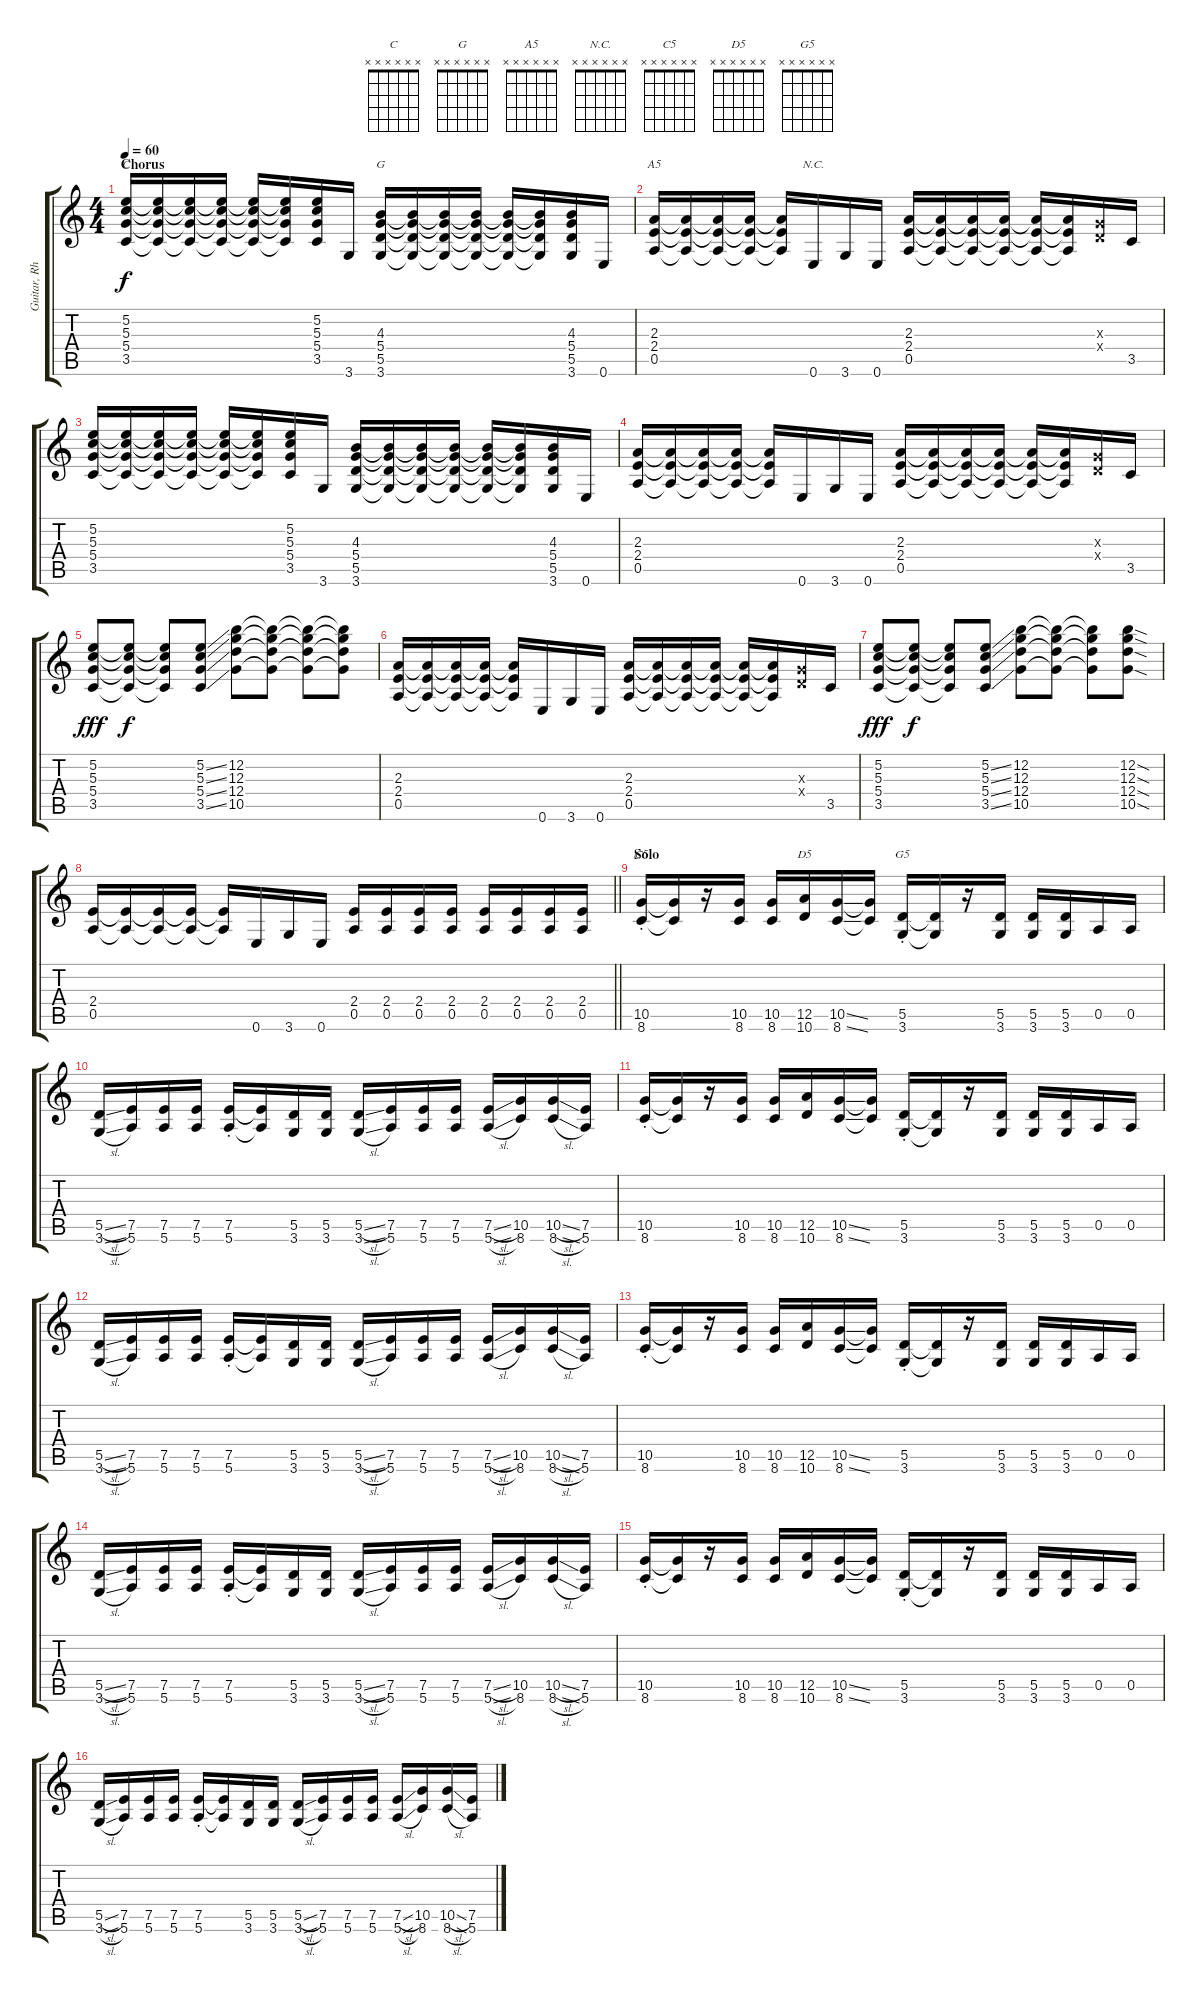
\track ("Guitar, Rhythm" "Guitar, Rh") {instrument distortionguitar}
\staff {score tabs}
\tuning (E4 B3 G3 D3 A2 E2) {hide}
\chord ("C" x x x x x x)
\chord ("G" x x x x x x)
\chord ("A5" x x x x x x)
\chord ("N.C." x x x x x x)
\chord ("C5" x x x x x x)
\chord ("D5" x x x x x x)
\chord ("G5" x x x x x x)
\ts (4 4)
\section ("" "Chorus")
\tempo 60
\clef g2
\ks c
(5.2 5.3 5.4 3.5).16{ch "C" dy f volume 9} (5.2{t} 5.3{t} 5.4{t} 3.5{t}).16 (5.2{t} 5.3{t} 5.4{t} 3.5{t}).16 (5.2{t} 5.3{t} 5.4{t} 3.5{t}).16 (5.2{t} 5.3{t} 5.4{t} 3.5{t}).16 (5.2{t} 5.3{t} 5.4{t} 3.5{t}).16 (5.2 5.3 5.4 3.5).16 3.6.16 (4.3 5.4 5.5 3.6).16{ch "G"} (4.3{t} 5.4{t} 5.5{t} 3.6{t}).16 (4.3{t} 5.4{t} 5.5{t} 3.6{t}).16 (4.3{t} 5.4{t} 5.5{t} 3.6{t}).16 (4.3{t} 5.4{t} 5.5{t} 3.6{t}).16 (4.3{t} 5.4{t} 5.5{t} 3.6{t}).16 (4.3 5.4 5.5 3.6).16 0.6.16 |
(2.3 2.4 0.5).16{ch "A5"} (2.3{t} 2.4{t} 0.5{t}).16 (2.3{t} 2.4{t} 0.5{t}).16 (2.3{t} 2.4{t} 0.5{t}).16 (2.3{t} 2.4{t} 0.5{t}).16 0.6.16{ch "N.C."} 3.6.16 0.6.16 (2.3 2.4 0.5).16 (2.3{t} 2.4{t} 0.5{t}).16 (2.3{t} 2.4{t} 0.5{t}).16 (2.3{t} 2.4{t} 0.5{t}).16 (2.3{t} 2.4{t} 0.5{t}).16 (2.3{t} 2.4{t} 0.5{t}).16 (0.3{x} 0.4{x}).16 3.5.16 |
(5.2 5.3 5.4 3.5).16{volume 9} (5.2{t} 5.3{t} 5.4{t} 3.5{t}).16 (5.2{t} 5.3{t} 5.4{t} 3.5{t}).16 (5.2{t} 5.3{t} 5.4{t} 3.5{t}).16 (5.2{t} 5.3{t} 5.4{t} 3.5{t}).16 (5.2{t} 5.3{t} 5.4{t} 3.5{t}).16 (5.2 5.3 5.4 3.5).16 3.6.16 (4.3 5.4 5.5 3.6).16 (4.3{t} 5.4{t} 5.5{t} 3.6{t}).16 (4.3{t} 5.4{t} 5.5{t} 3.6{t}).16 (4.3{t} 5.4{t} 5.5{t} 3.6{t}).16 (4.3{t} 5.4{t} 5.5{t} 3.6{t}).16 (4.3{t} 5.4{t} 5.5{t} 3.6{t}).16 (4.3 5.4 5.5 3.6).16 0.6.16 |
(2.3 2.4 0.5).16 (2.3{t} 2.4{t} 0.5{t}).16 (2.3{t} 2.4{t} 0.5{t}).16 (2.3{t} 2.4{t} 0.5{t}).16 (2.3{t} 2.4{t} 0.5{t}).16 0.6.16 3.6.16 0.6.16 (2.3 2.4 0.5).16 (2.3{t} 2.4{t} 0.5{t}).16 (2.3{t} 2.4{t} 0.5{t}).16 (2.3{t} 2.4{t} 0.5{t}).16 (2.3{t} 2.4{t} 0.5{t}).16 (2.3{t} 2.4{t} 0.5{t}).16 (0.3{x} 0.4{x}).16 3.5.16 |
(5.2 5.3 5.4 3.5).8{dy fff} (5.2{t} 5.3{t} 5.4{t} 3.5{t}).8{dy f} (5.2{t} 5.3{t} 5.4{t} 3.5{t}).8 (5.2{ss} 5.3{ss} 5.4{ss} 3.5{ss}).8 (12.2 12.3 12.4 10.5).8 (12.2{t} 12.3{t} 12.4{t} 10.5{t}).8 (12.2{t} 12.3{t} 12.4{t} 10.5{t}).8 (12.2{t} 12.3{t} 12.4{t} 10.5{t}).8 |
(2.3 2.4 0.5).16 (2.3{t} 2.4{t} 0.5{t}).16 (2.3{t} 2.4{t} 0.5{t}).16 (2.3{t} 2.4{t} 0.5{t}).16 (2.3{t} 2.4{t} 0.5{t}).16 0.6.16 3.6.16 0.6.16 (2.3 2.4 0.5).16 (2.3{t} 2.4{t} 0.5{t}).16 (2.3{t} 2.4{t} 0.5{t}).16 (2.3{t} 2.4{t} 0.5{t}).16 (2.3{t} 2.4{t} 0.5{t}).16 (2.3{t} 2.4{t} 0.5{t}).16 (0.3{x} 0.4{x}).16 3.5.16 |
(5.2 5.3 5.4 3.5).8{dy fff} (5.2{t} 5.3{t} 5.4{t} 3.5{t}).8{dy f} (5.2{t} 5.3{t} 5.4{t} 3.5{t}).8 (5.2{ss} 5.3{ss} 5.4{ss} 3.5{ss}).8 (12.2 12.3 12.4 10.5).8 (12.2{t} 12.3{t} 12.4{t} 10.5{t}).8 (12.2{t} 12.3{t} 12.4{t} 10.5{t}).8 (12.2{sod} 12.3{sod} 12.4{sod} 10.5{sod}).8 |
\barLineRight lightlight
(2.4 0.5).16 (2.4{t} 0.5{t}).16 (2.4{t} 0.5{t}).16 (2.4{t} 0.5{t}).16 (2.4{t} 0.5{t}).16 0.6.16 3.6.16 0.6.16 (2.4 0.5).16 (2.4 0.5).16 (2.4 0.5).16 (2.4 0.5).16 (2.4 0.5).16 (2.4 0.5).16 (2.4 0.5).16 (2.4 0.5).16 |
\section ("" "Solo")
(10.5{st} 8.6{st}).16{ch "C5"} (10.5{t} 8.6{t}).16 r.16 (10.5 8.6).16 (10.5 8.6).16 (12.5 10.6).16{ch "D5"} (10.5{ss} 8.6{ss}).16 (10.5{t} 8.6{t}).16 (5.5{st} 3.6{st}).16{ch "G5"} (5.5{t} 3.6{t}).16 r.16 (5.5 3.6).16 (5.5 3.6).16 (5.5 3.6).16 0.5.16 0.5.16 |
(5.5{sl} 3.6{sl}).16 (7.5 5.6).16 (7.5 5.6).16 (7.5 5.6).16 (7.5{st} 5.6{st}).16 (7.5{t} 5.6{t}).16 (5.5 3.6).16 (5.5 3.6).16 (5.5{sl} 3.6{sl}).16 (7.5 5.6).16 (7.5 5.6).16 (7.5 5.6).16 (7.5{sl} 5.6{sl}).16 (10.5 8.6).16 (10.5{sl} 8.6{sl}).16 (7.5 5.6).16 |
(10.5{st} 8.6{st}).16 (10.5{t} 8.6{t}).16 r.16 (10.5 8.6).16 (10.5 8.6).16 (12.5 10.6).16 (10.5{ss} 8.6{ss}).16 (10.5{t} 8.6{t}).16 (5.5{st} 3.6{st}).16 (5.5{t} 3.6{t}).16 r.16 (5.5 3.6).16 (5.5 3.6).16 (5.5 3.6).16 0.5.16 0.5.16 |
(5.5{sl} 3.6{sl}).16 (7.5 5.6).16 (7.5 5.6).16 (7.5 5.6).16 (7.5{st} 5.6{st}).16 (7.5{t} 5.6{t}).16 (5.5 3.6).16 (5.5 3.6).16 (5.5{sl} 3.6{sl}).16 (7.5 5.6).16 (7.5 5.6).16 (7.5 5.6).16 (7.5{sl} 5.6{sl}).16 (10.5 8.6).16 (10.5{sl} 8.6{sl}).16 (7.5 5.6).16 |
(10.5{st} 8.6{st}).16 (10.5{t} 8.6{t}).16 r.16 (10.5 8.6).16 (10.5 8.6).16 (12.5 10.6).16 (10.5{ss} 8.6{ss}).16 (10.5{t} 8.6{t}).16 (5.5{st} 3.6{st}).16 (5.5{t} 3.6{t}).16 r.16 (5.5 3.6).16 (5.5 3.6).16 (5.5 3.6).16 0.5.16 0.5.16 |
(5.5{sl} 3.6{sl}).16 (7.5 5.6).16 (7.5 5.6).16 (7.5 5.6).16 (7.5{st} 5.6{st}).16 (7.5{t} 5.6{t}).16 (5.5 3.6).16 (5.5 3.6).16 (5.5{sl} 3.6{sl}).16 (7.5 5.6).16 (7.5 5.6).16 (7.5 5.6).16 (7.5{sl} 5.6{sl}).16 (10.5 8.6).16 (10.5{sl} 8.6{sl}).16 (7.5 5.6).16 |
(10.5{st} 8.6{st}).16 (10.5{t} 8.6{t}).16 r.16 (10.5 8.6).16 (10.5 8.6).16 (12.5 10.6).16 (10.5{ss} 8.6{ss}).16 (10.5{t} 8.6{t}).16 (5.5{st} 3.6{st}).16 (5.5{t} 3.6{t}).16 r.16 (5.5 3.6).16 (5.5 3.6).16 (5.5 3.6).16 0.5.16 0.5.16 |
(5.5{sl} 3.6{sl}).16 (7.5 5.6).16 (7.5 5.6).16 (7.5 5.6).16 (7.5{st} 5.6{st}).16 (7.5{t} 5.6{t}).16 (5.5 3.6).16 (5.5 3.6).16 (5.5{sl} 3.6{sl}).16 (7.5 5.6).16 (7.5 5.6).16 (7.5 5.6).16 (7.5{sl} 5.6{sl}).16 (10.5 8.6).16 (10.5{sl} 8.6{sl}).16 (7.5 5.6).16
